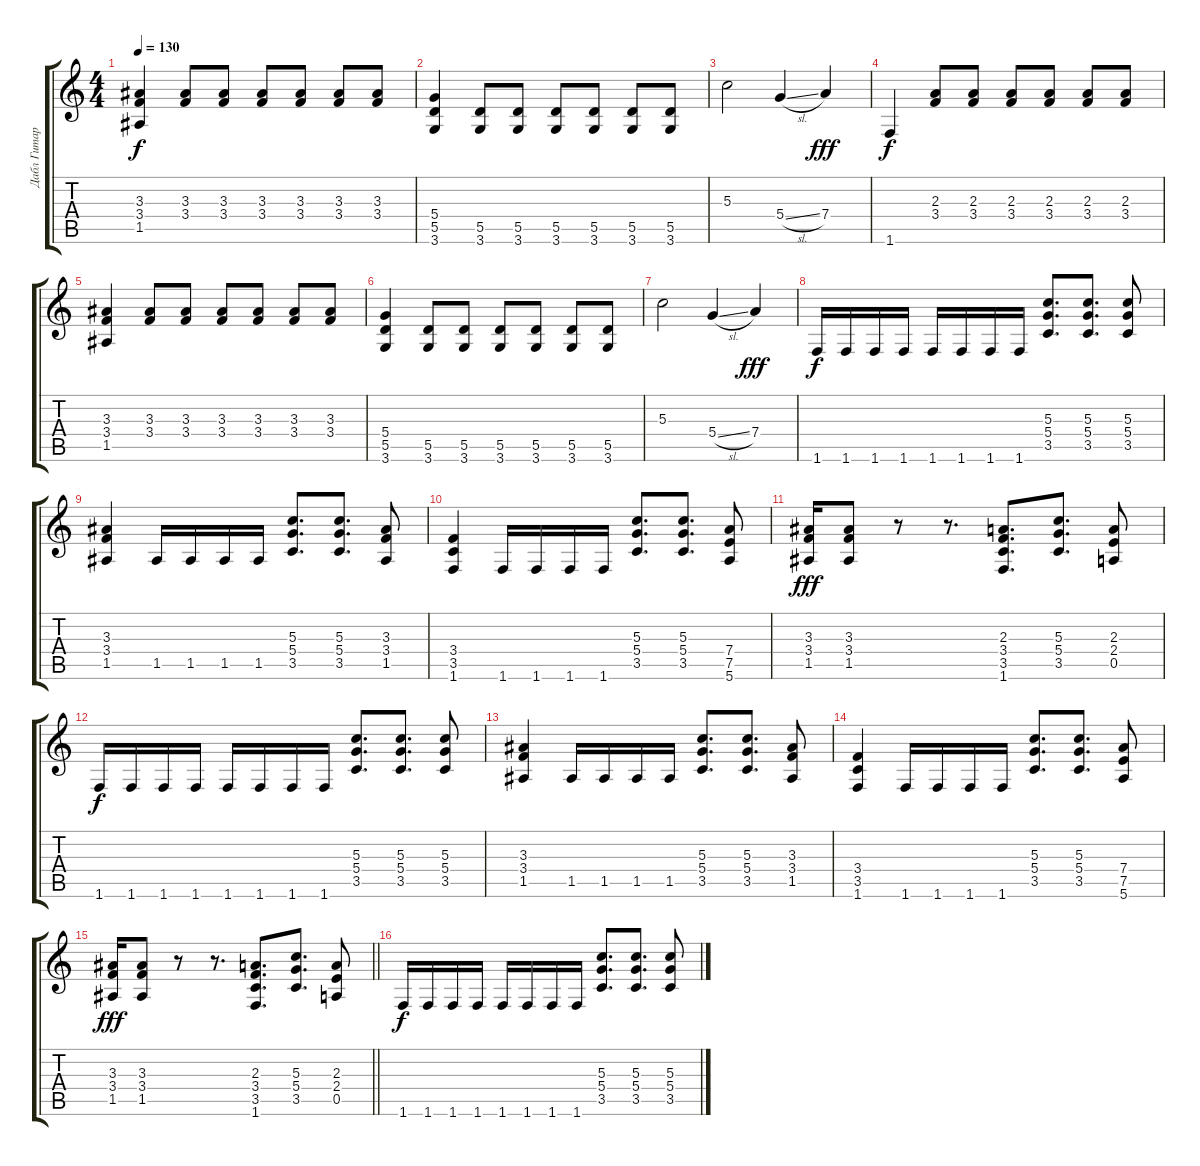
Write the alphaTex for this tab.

\track ("Дабл Гитара (для звука)" "Дабл Гитар") {instrument distortionguitar}
\staff {score tabs}
\tuning (E4 B3 G3 D3 A2 E2) {hide}
\ts (4 4)
\tempo 130
\clef g2
\ks c
(3.3 3.4 1.5).4{dy f} (3.3 3.4).8 (3.3 3.4).8 (3.3 3.4).8 (3.3 3.4).8 (3.3 3.4).8 (3.3 3.4).8 |
(5.4 5.5 3.6).4 (5.5 3.6).8 (5.5 3.6).8 (5.5 3.6).8 (5.5 3.6).8 (5.5 3.6).8 (5.5 3.6).8 |
5.3.2 5.4{sl}.4 7.4.4{dy fff} |
1.6.4{dy f} (2.3 3.4).8 (2.3 3.4).8 (2.3 3.4).8 (2.3 3.4).8 (2.3 3.4).8 (2.3 3.4).8 |
(3.3 3.4 1.5).4 (3.3 3.4).8 (3.3 3.4).8 (3.3 3.4).8 (3.3 3.4).8 (3.3 3.4).8 (3.3 3.4).8 |
(5.4 5.5 3.6).4 (5.5 3.6).8 (5.5 3.6).8 (5.5 3.6).8 (5.5 3.6).8 (5.5 3.6).8 (5.5 3.6).8 |
5.3.2 5.4{sl}.4 7.4.4{dy fff} |
1.6.16{dy f} 1.6.16 1.6.16 1.6.16 1.6.16 1.6.16 1.6.16 1.6.16 (5.3 5.4 3.5).8{d} (5.3 5.4 3.5).8{d} (5.3 5.4 3.5).8 |
(3.3 3.4 1.5).4 1.5.16 1.5.16 1.5.16 1.5.16 (5.3 5.4 3.5).8{d} (5.3 5.4 3.5).8{d} (3.3 3.4 1.5).8 |
(3.4 3.5 1.6).4 1.6.16 1.6.16 1.6.16 1.6.16 (5.3 5.4 3.5).8{d} (5.3 5.4 3.5).8{d} (7.4 7.5 5.6).8 |
(3.3 3.4 1.5).16{dy fff} (3.3 3.4 1.5).8 r.8 r.8{d} (2.3 3.4 3.5 1.6).8{d} (5.3 5.4 3.5).8{d} (2.3 2.4 0.5).8 |
1.6.16{dy f} 1.6.16 1.6.16 1.6.16 1.6.16 1.6.16 1.6.16 1.6.16 (5.3 5.4 3.5).8{d} (5.3 5.4 3.5).8{d} (5.3 5.4 3.5).8 |
(3.3 3.4 1.5).4 1.5.16 1.5.16 1.5.16 1.5.16 (5.3 5.4 3.5).8{d} (5.3 5.4 3.5).8{d} (3.3 3.4 1.5).8 |
(3.4 3.5 1.6).4 1.6.16 1.6.16 1.6.16 1.6.16 (5.3 5.4 3.5).8{d} (5.3 5.4 3.5).8{d} (7.4 7.5 5.6).8 |
\barLineRight lightlight
(3.3 3.4 1.5).16{dy fff} (3.3 3.4 1.5).8 r.8 r.8{d} (2.3 3.4 3.5 1.6).8{d} (5.3 5.4 3.5).8{d} (2.3 2.4 0.5).8 |
1.6.16{dy f} 1.6.16 1.6.16 1.6.16 1.6.16 1.6.16 1.6.16 1.6.16 (5.3 5.4 3.5).8{d} (5.3 5.4 3.5).8{d} (5.3 5.4 3.5).8
